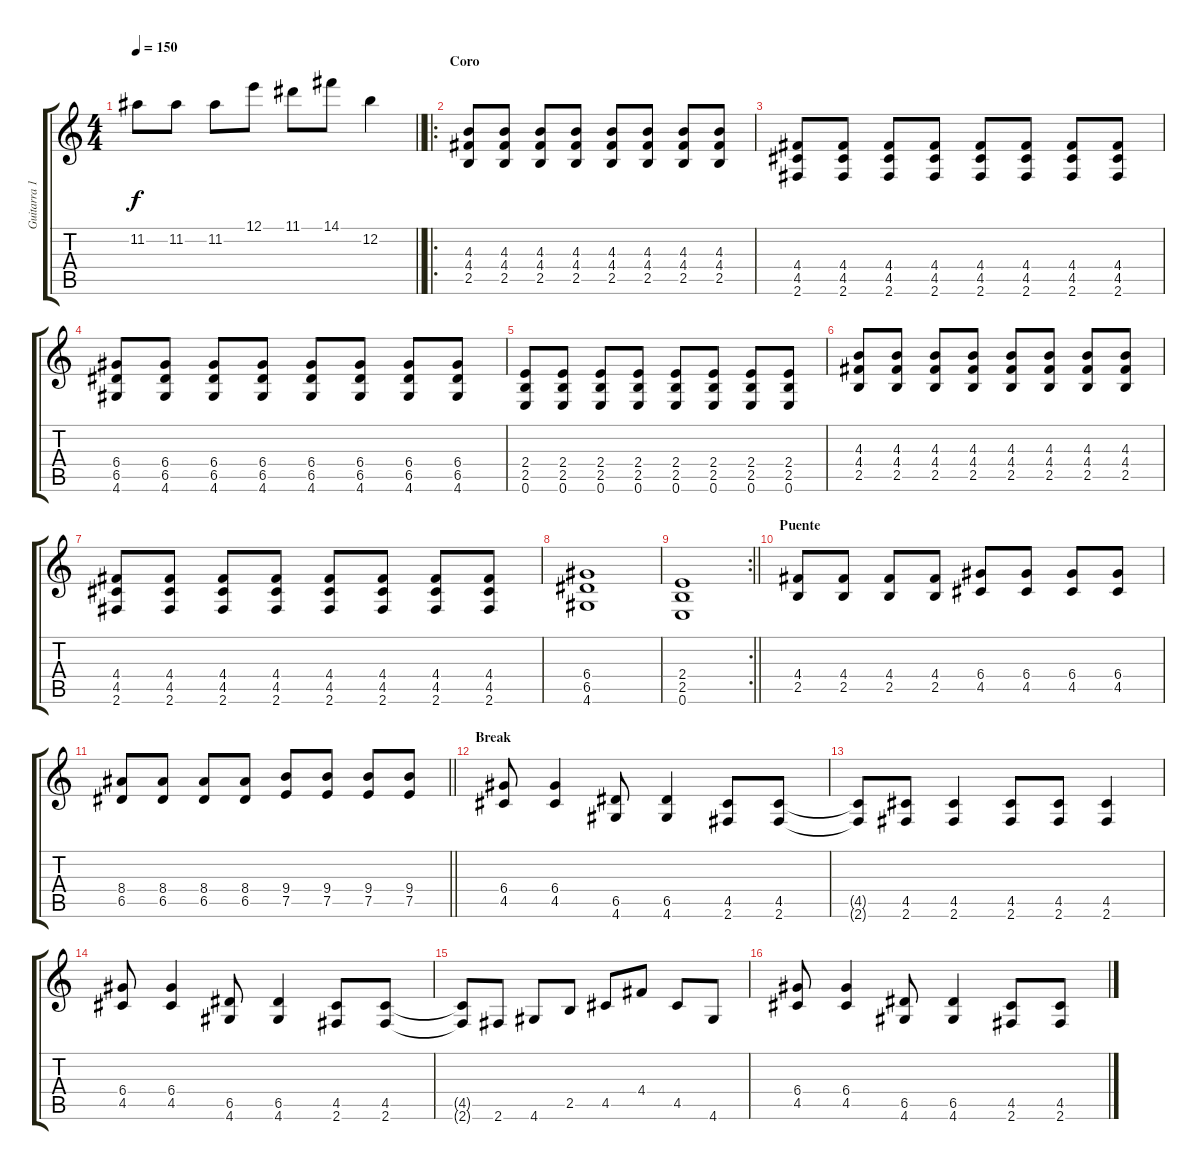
\track ("Guitarra 1" "Guitarra 1") {instrument distortionguitar}
\staff {score tabs}
\tuning (E4 B3 G3 D3 A2 E2) {hide}
\ts (4 4)
\tempo 150
\clef g2
\barLineRight lightlight
\ks c
11.2.8{dy f} 11.2.8 11.2.8 12.1.8 11.1.8 14.1.8 12.2.4 |
\ro
\section ("" "Coro")
(4.3 4.4 2.5).8 (4.3 4.4 2.5).8 (4.3 4.4 2.5).8 (4.3 4.4 2.5).8 (4.3 4.4 2.5).8 (4.3 4.4 2.5).8 (4.3 4.4 2.5).8 (4.3 4.4 2.5).8 |
(4.4 4.5 2.6).8 (4.4 4.5 2.6).8 (4.4 4.5 2.6).8 (4.4 4.5 2.6).8 (4.4 4.5 2.6).8 (4.4 4.5 2.6).8 (4.4 4.5 2.6).8 (4.4 4.5 2.6).8 |
(6.4 6.5 4.6).8 (6.4 6.5 4.6).8 (6.4 6.5 4.6).8 (6.4 6.5 4.6).8 (6.4 6.5 4.6).8 (6.4 6.5 4.6).8 (6.4 6.5 4.6).8 (6.4 6.5 4.6).8 |
(2.4 2.5 0.6).8 (2.4 2.5 0.6).8 (2.4 2.5 0.6).8 (2.4 2.5 0.6).8 (2.4 2.5 0.6).8 (2.4 2.5 0.6).8 (2.4 2.5 0.6).8 (2.4 2.5 0.6).8 |
(4.3 4.4 2.5).8 (4.3 4.4 2.5).8 (4.3 4.4 2.5).8 (4.3 4.4 2.5).8 (4.3 4.4 2.5).8 (4.3 4.4 2.5).8 (4.3 4.4 2.5).8 (4.3 4.4 2.5).8 |
(4.4 4.5 2.6).8 (4.4 4.5 2.6).8 (4.4 4.5 2.6).8 (4.4 4.5 2.6).8 (4.4 4.5 2.6).8 (4.4 4.5 2.6).8 (4.4 4.5 2.6).8 (4.4 4.5 2.6).8 |
(6.4 6.5 4.6).1 |
\rc 2
\barLineRight lightlight
(2.4 2.5 0.6).1 |
\section ("" "Puente")
(4.4 2.5).8 (4.4 2.5).8 (4.4 2.5).8 (4.4 2.5).8 (6.4 4.5).8 (6.4 4.5).8 (6.4 4.5).8 (6.4 4.5).8 |
\barLineRight lightlight
(8.4 6.5).8 (8.4 6.5).8 (8.4 6.5).8 (8.4 6.5).8 (9.4 7.5).8 (9.4 7.5).8 (9.4 7.5).8 (9.4 7.5).8 |
\section ("" "Break")
(6.4 4.5).8 (6.4 4.5).4 (6.5 4.6).8 (6.5 4.6).4 (4.5 2.6).8 (4.5 2.6).8 |
(4.5{t} 2.6{t}).8 (4.5 2.6).8 (4.5 2.6).4 (4.5 2.6).8 (4.5 2.6).8 (4.5 2.6).4 |
(6.4 4.5).8 (6.4 4.5).4 (6.5 4.6).8 (6.5 4.6).4 (4.5 2.6).8 (4.5 2.6).8 |
(4.5{t} 2.6{t}).8 2.6.8 4.6.8 2.5.8 4.5.8 4.4.8 4.5.8 4.6.8 |
(6.4 4.5).8 (6.4 4.5).4 (6.5 4.6).8 (6.5 4.6).4 (4.5 2.6).8 (4.5 2.6).8
